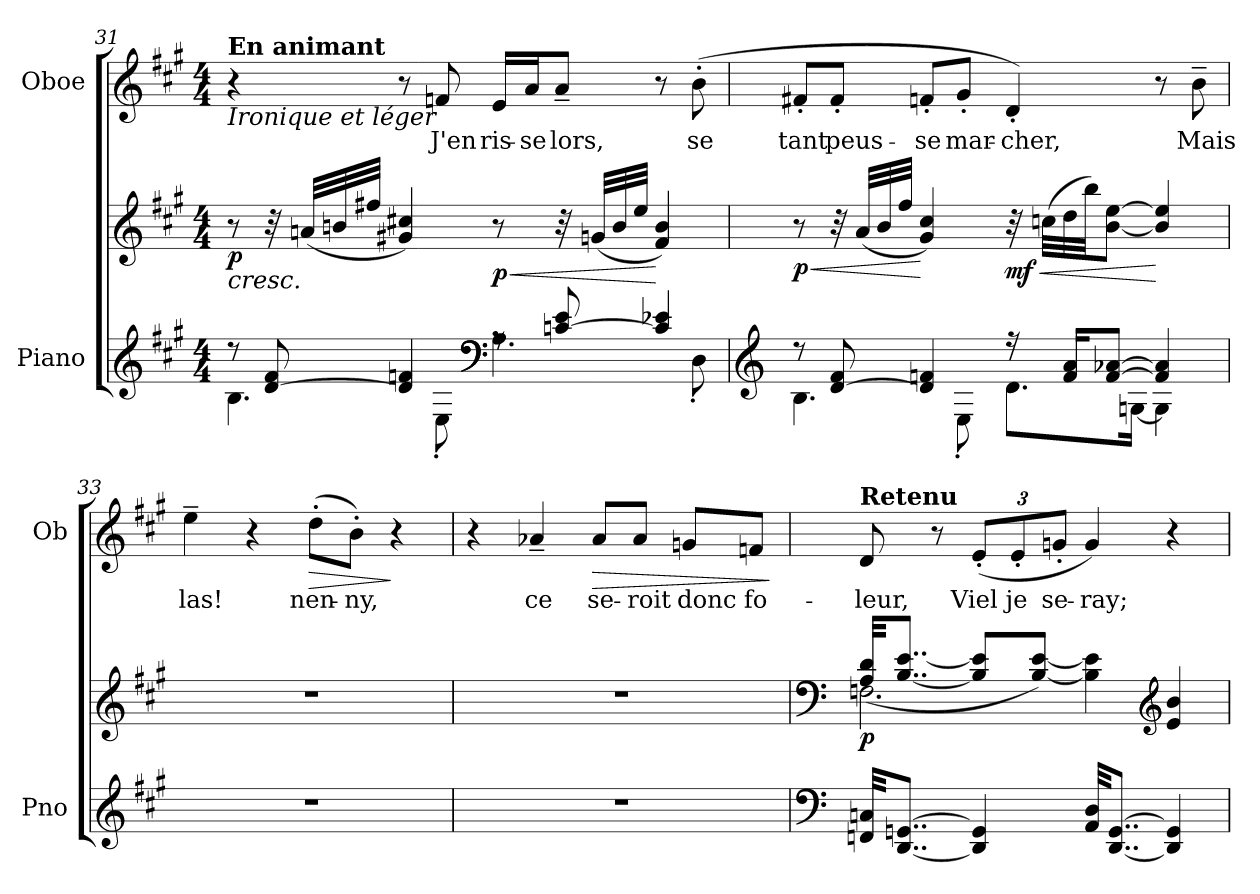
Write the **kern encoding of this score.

**kern	**kern	**dynam	**kern	**text	**dynam
*part2	*part2	*part2	*part1	*part1	*part1
*staff3	*staff2	*staff2/3	*staff1	*staff1	*staff1
*I"Piano	*	*	*I"Oboe	*	*
*I'Pno	*	*	*I'Ob	*	*
!!LO:PB:g=z
*clefG2	*clefG2	*	*clefG2	*	*
*k[f#c#g#]	*k[f#c#g#]	*	*k[f#c#g#]	*	*
*M4/4	*M4/4	*	*M4/4	*	*
=31	=31	=31	=31	=31	=31
*^	*	*	*	*	*
!	!	!	!	!LO:TX:a:B:t=En animant	!	!
!	!	!	!	!LO:TX:b:i:t=Ironique et léger	!	!
!	!	!	!LO:HP:b	!	!	!
!	!	!	!LO:DY:n=1:b	!	!	!
8r	4.B\	8r	< p	4r	.	.
[8d/ 8f#/	.	32r	.	.	.	.
.	.	(<32an/LLL	.	.	.	.
.	.	32bn/	.	.	.	.
.	.	32ff#X/JJJ	.	.	.	.
4d/] 4fn/	.	4g#X/ 4cc#X/)	.	8r	.	.
!	!	!	!	!	!LO:LY:b	!
.	8E'\	.	.	8fn/	J'en	.
*clefF4	*	*	*	*	*	*
!	!	!	!LO:HP:b	!	!LO:LY:b	!
!	!	!	!LO:DY:n=2:b	!	!	!
8rA	4.A\	8r	< p	16e/LL	ris-	.
!	!	!	!	!	!LO:LY:b	!
.	.	.	.	16a/J	-se	.
!	!	!	!	!	!LO:LY:b	!
[8cn/ 8e/	.	32r	.	8a~/J	lors,	.
.	.	(<32gn/LLL	.	.	.	.
.	.	32b/	.	.	.	.
.	.	32ee/JJJ	.	.	.	.
4c/] 4e-X/	.	4f#/ 4b/)	[	8r	.	.
!	!	!	!	!	!LO:LY:b	!
.	8D'\	.	.	(>8b'\	se	.
=32	=32	=32	=32	=32	=32	=32
*clefG2	*	*	*	*	*	*
!	!	!	!LO:HP:b	!	!LO:LY:b	!
!	!	!	!LO:DY:n=1:b	!	!	!
8r	4.B\	8r	< p	8f#X'/L	tant	.
!	!	!	!	!	!LO:LY:b	!
[8d/ 8f#/	.	32r	.	8f#'/J	peus-	.
.	.	(<32a/LLL	.	.	.	.
.	.	32b/	.	.	.	.
.	.	32ff#/JJJ	.	.	.	.
!	!	!	!	!	!LO:LY:b	!
4d/] 4fn/	.	4g#/ 4cc#/)	[	8fn'/L	-se	.
!	!	!	!	!	!LO:LY:b	!
.	8E'\	.	.	8g#'/J	mar-	.
!	!	!	!LO:HP:b	!	!LO:LY:b	!
!	!	!	!LO:DY:n=2:b	!	!	!
16r	8.d\L	32r	< mf	4d'/)	-cher,	.
.	.	(>32ccn\LLL	.	.	.	.
16f/ 16a/KL	.	32dd\	.	.	.	.
.	.	32bb\JJ)	.	.	.	.
[8f/ [8a-X/J	.	[8b\ [8ee\J	.	.	.	.
.	[16Gn\Jk	.	.	.	.	.
4f/] 4a-/]	4G\]	4b/] 4ee/]	[	8r	.	.
!	!	!	!	!	!LO:LY:b	!
.	.	.	.	8b~\	Mais	.
*v	*v	*	*	*	*	*
!!LO:LB:g=z
=33	=33	=33	=33	=33	=33
!	!	!	!	!LO:LY:b	!
1r	1r	.	4ee~\	las!	.
.	.	.	4r	.	.
!	!	!	!	!LO:LY:b	!LO:HP:b
.	.	.	(>8dd'\L	nen-	>
!	!	!	!	!LO:LY:b	!
.	.	.	8b'\J)	-ny,	.
.	.	.	4r	.	]
=34	=34	=34	=34	=34	=34
1r	1r	.	4r	.	.
!	!	!	!	!LO:LY:b	!
.	.	.	4a-X~/	ce	.
!	!	!	!	!LO:LY:b	!LO:HP:b
.	.	.	8a-/L	se-	>
!	!	!	!	!LO:LY:b	!
.	.	.	8a-/J	-roit	.
!	!	!	!	!LO:LY:b	!
.	.	.	8gn/L	donc	.
!	!	!	!	!LO:LY:b	!
.	.	.	8fn/J	fo-	.
.	.	.	.	.	]
=35	=35	=35	=35	=35	=35
*clefF4	*clefF4	*	*	*	*
*	*^	*	*	*	*
!	!	!	!	!LO:TX:a:B:t=Retenu	!	!
!	!	!	!LO:DY:b	!	!LO:LY:b	!
32FFn/ 32Cn/KKL	2.Fn\	(>32A/ 32d/KKL	p	8d/	-leur,	.
[8..DD/ [8..GGn/J)	.	[8..B/ [8..e/J	.	.	.	.
.	.	.	.	8r	.	.
!	!	!	!	!	!LO:LY:b	!
4DD/] 4GG/]	.	8B/] 8e/]L	.	(>12e'/L	Viel	.
!	!	!	!	!	!LO:LY:b	!
.	.	.	.	12e'/	je	.
.	.	(<[8B/ [8e/J)	.	.	.	.
!	!	!	!	!	!LO:LY:b	!
.	.	.	.	12gn'/J	se-	.
!	!	!	!	!	!LO:LY:b	!
32AA/ 32D/KKL	.	4B\] 4e\]	.	4g/)	-ray;	.
[8..DD/ [8..GG/J	.	.	.	.	.	.
*	*clefG2	*	*	*	*	*
4DD/] 4GG/]	(4e/ 4b/	4ryy	[	4r	.	.
*	*v	*v	*	*	*	*
=	=	=	=	=	=
*-	*-	*-	*-	*-	*-
